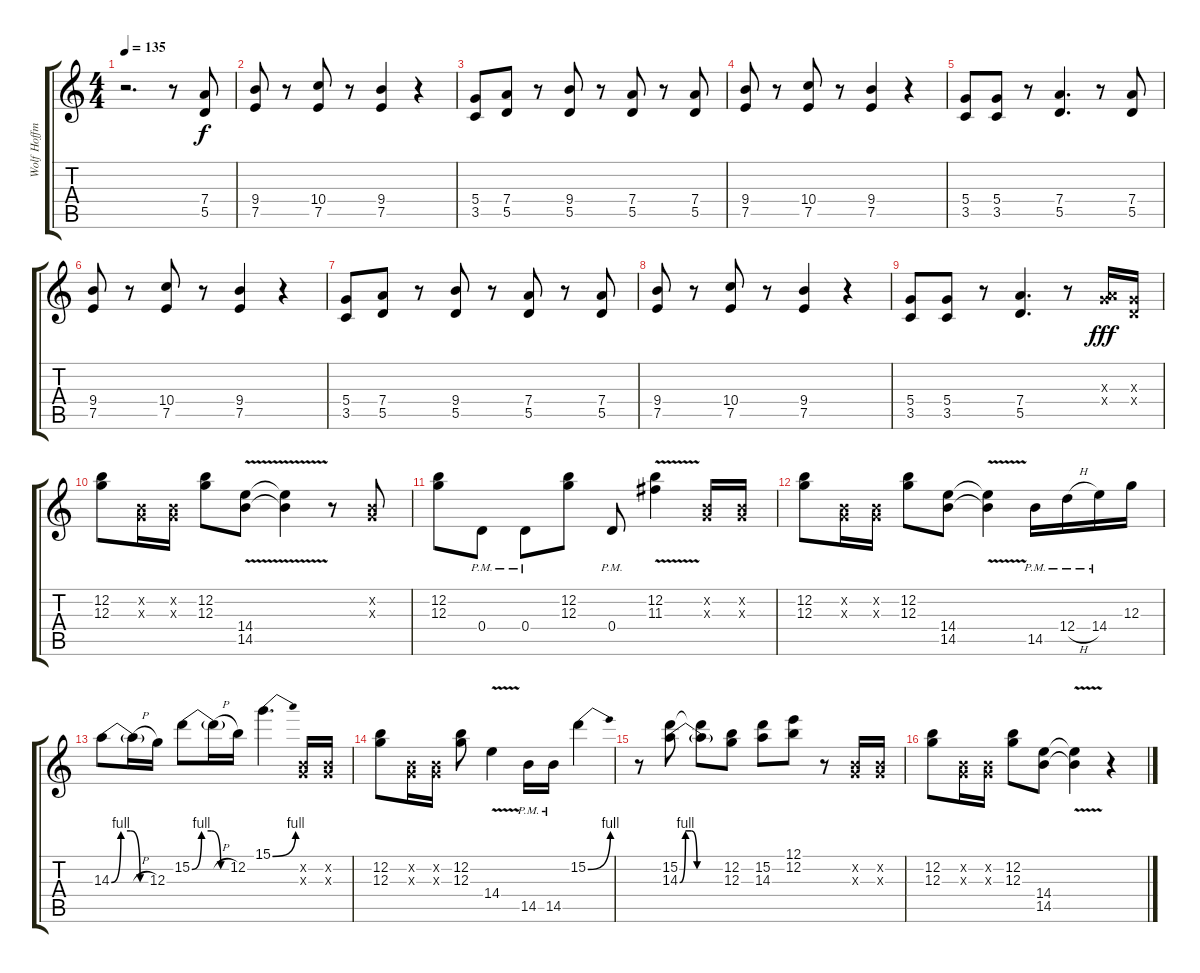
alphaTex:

\track ("Wolf Hoffmann" "Wolf Hoffm") {instrument distortionguitar}
\staff {score tabs}
\tuning (E4 B3 G3 D3 A2 E2) {hide}
\ts (4 4)
\tempo 135
\clef g2
\ks c
r.2{d dy f instrument distortionguitar} r.8 (7.4 5.5).8 |
(9.4 7.5).8 r.8 (10.4 7.5).8 r.8 (9.4 7.5).4 r.4 |
(5.4 3.5).8 (7.4 5.5).8 r.8 (9.4 5.5).8 r.8 (7.4 5.5).8 r.8 (7.4 5.5).8 |
(9.4 7.5).8 r.8 (10.4 7.5).8 r.8 (9.4 7.5).4 r.4 |
(5.4 3.5).8 (5.4 3.5).8 r.8 (7.4 5.5).4{d} r.8 (7.4 5.5).8 |
(9.4 7.5).8 r.8 (10.4 7.5).8 r.8 (9.4 7.5).4 r.4 |
(5.4 3.5).8 (7.4 5.5).8 r.8 (9.4 5.5).8 r.8 (7.4 5.5).8 r.8 (7.4 5.5).8 |
(9.4 7.5).8 r.8 (10.4 7.5).8 r.8 (9.4 7.5).4 r.4 |
(5.4 3.5).8 (5.4 3.5).8 r.8 (7.4 5.5).4{d} r.8 (0.3{x} 7.4{x}).16{dy fff} (0.3{x} 0.4{x}).16 |
(12.2 12.3).8 (0.2{x} 0.3{x}).16 (0.2{x} 0.3{x}).16 (12.2 12.3).8 (14.4{v} 14.5).8 (14.4{v t} 14.5{v t}).4 r.8 (0.2{x} 0.3{x}).8 |
(12.2 12.3).8 0.4{pm}.8 0.4{pm}.8 (12.2 12.3).8 0.4{pm}.8 (12.2{v} 11.3).4 (0.2{x} 0.3{x}).16 (0.2{x} 0.3{x}).16 |
(12.2 12.3).8 (0.2{x} 0.3{x}).16 (0.2{x} 0.3{x}).16 (12.2 12.3).8 (14.4 14.5).8 (14.4{v t} 14.5{v t}).4 14.5{pm}.16 12.4{h pm}.16 14.4{pm}.16 12.3.16 |
14.3{be (custom 0 0 15 4 30 4 45 0 60 0)}.8 14.3{h t}.16 12.3.16 15.2{be (custom 0 0 15 4 30 4 45 0 60 0)}.8 15.2{h t}.16 12.2.16 15.1{be (bend 0 0 60 4)}.4{d} (0.2{x} 0.3{x}).16 (0.2{x} 0.3{x}).16 |
(12.2 12.3).8 (0.2{x} 0.3{x}).16 (0.2{x} 0.3{x}).16 (12.2 12.3).8 14.4{v}.4 14.5{pm}.16 14.5{pm}.16 15.2{be (bend 0 0 60 4)}.4 |
r.8 (15.2 14.3{be (custom 0 0 15 4 30 4 45 0 60 0)}).8 (15.2{t} 14.3{be (hold 0 0 60 0) t}).8 (12.2 12.3).8 (15.2 14.3).8 (12.1 12.2).8 r.8 (0.2{x} 0.3{x}).16 (0.2{x} 0.3{x}).16 |
(12.2 12.3).8 (0.2{x} 0.3{x}).16 (0.2{x} 0.3{x}).16 (12.2 12.3).8 (14.4 14.5).8 (14.4{v t} 14.5{v t}).4 r.4
